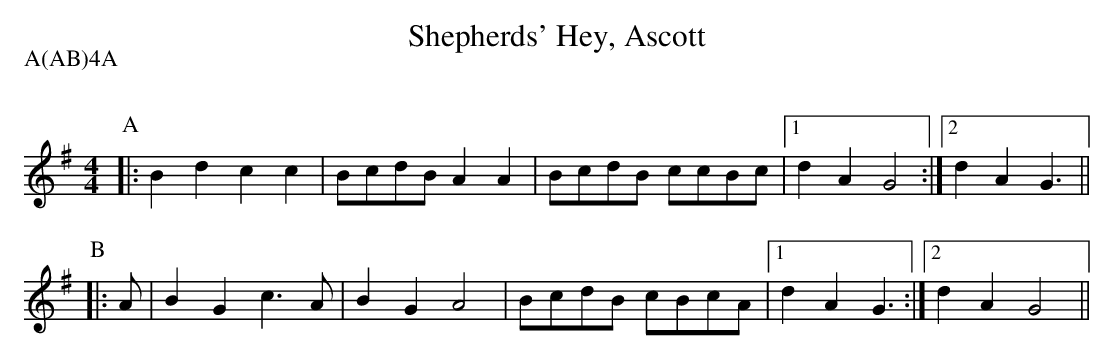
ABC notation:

X:1
T:Shepherds' Hey, Ascott
Q:120
M:4/4
L:1/8
P:A(AB)4A
K:G
P:A
|:B2d2 c2c2|BcdB A2A2|BcdB ccBc|1d2A2 G4:|2d2A2 G3||
P:B
|:A|B2G2 c3A |B2G2 A4  |BcdB cBcA|1d2A2 G3:|2d2A2 G4||
